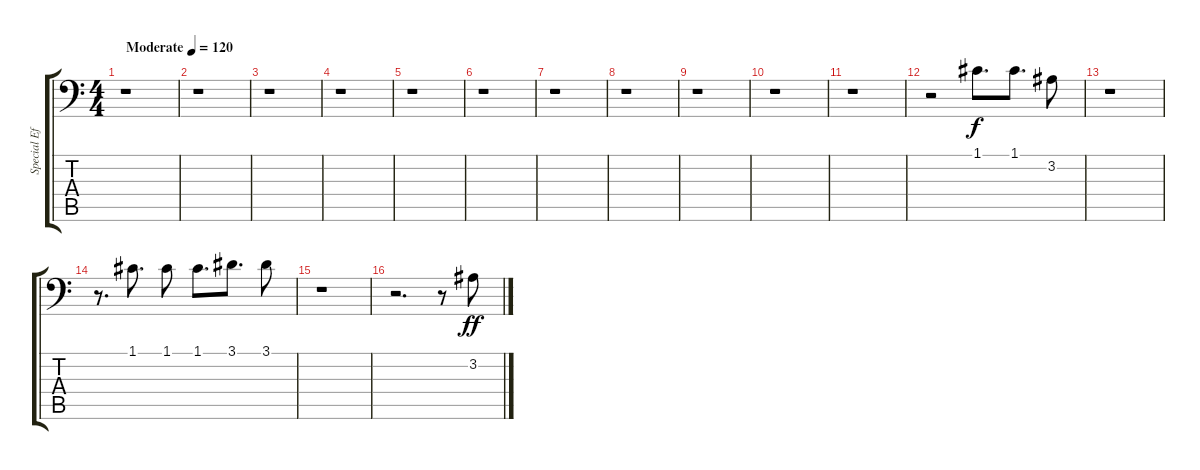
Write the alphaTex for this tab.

\track ("Special Effects" "Special Ef") {instrument clarinet}
\staff {score tabs}
\tuning (C4 G3 Eb3 Bb2 F2 Bb1) {hide}
\ts (4 4)
\tempo (120 "Moderate")
\tempo 100
\tempo (120 "Moderate")
\clef f4
\ks c
r.1{dy f instrument clarinet} |
r.1 |
r.1 |
r.1 |
r.1 |
r.1 |
r.1 |
r.1 |
r.1 |
r.1 |
r.1 |
r.2 1.1.8{d} 1.1.8{d} 3.2.8 |
r.1 |
r.8{d} 1.1.8{d} 1.1.8 1.1.8{d} 3.1.8{d} 3.1.8 |
r.1 |
r.2{d} r.8 3.2.8{dy ff}
